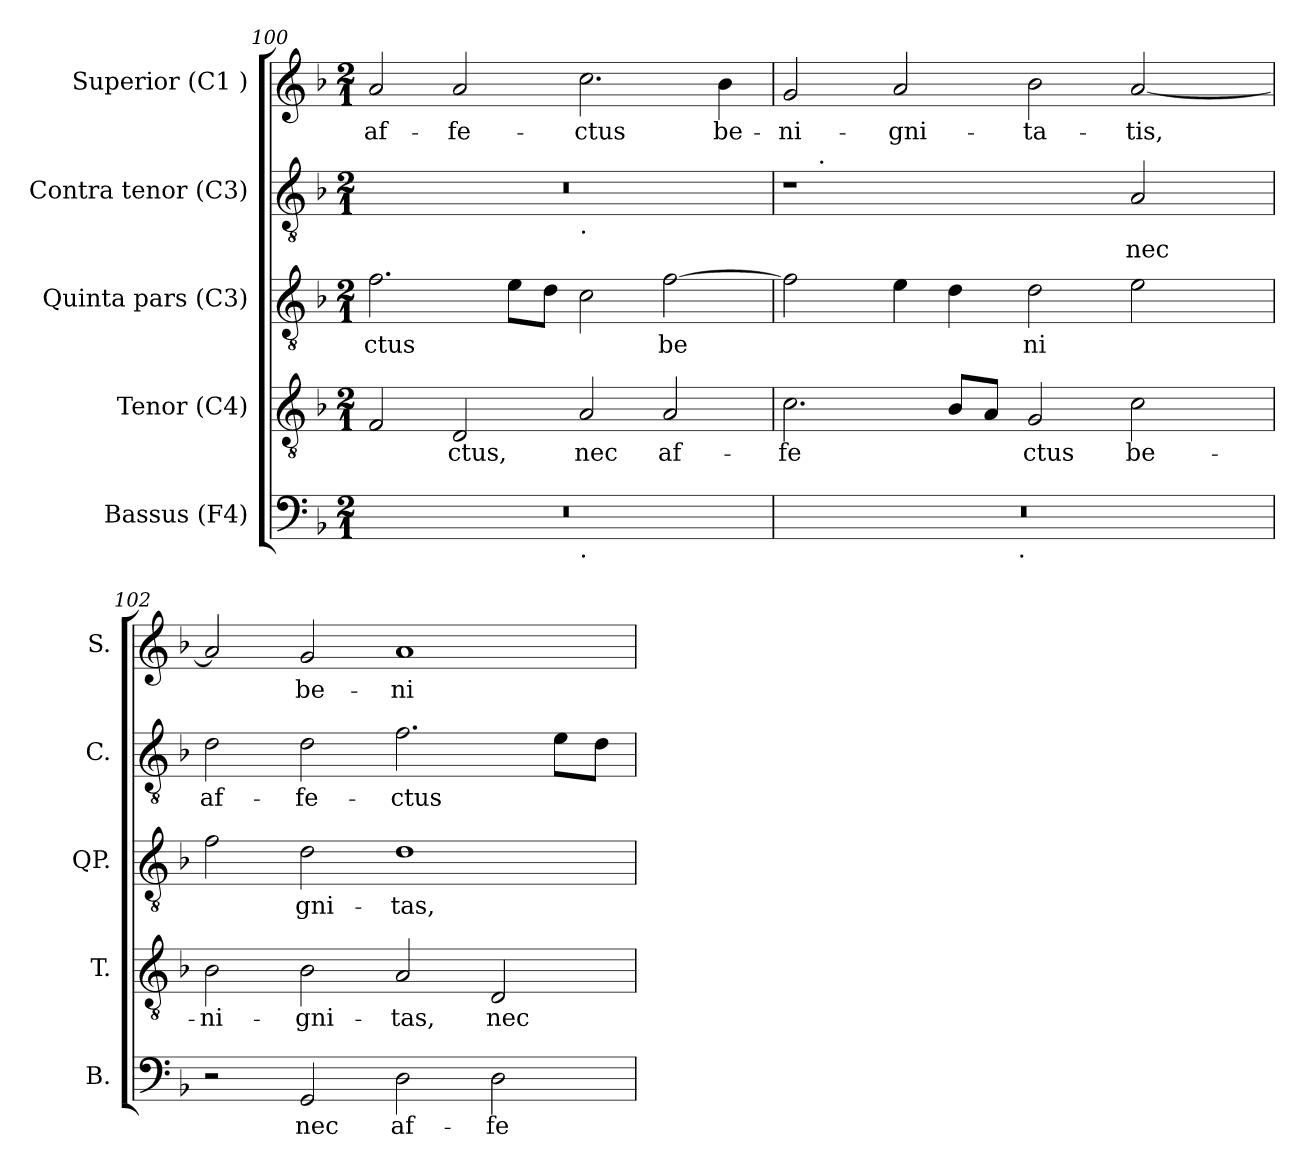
**kern	**text	**kern	**text	**kern	**text	**kern	**text	**kern	**text
*part5	*part5	*part4	*part4	*part3	*part3	*part2	*part2	*part1	*part1
*staff5	*staff5	*staff4	*staff4	*staff3	*staff3	*staff2	*staff2	*staff1	*staff1
*I"Bassus (F4)	*	*I"Tenor (C4)	*	*I"Quinta pars (C3)	*	*I"Contra tenor (C3)	*	*I"Superior (C1 )	*
*I'B.	*	*I'T.	*	*I'QP.	*	*I'C.	*	*I'S.	*
!!LO:PB:g=z
*clefF4	*	*clefGv2	*	*clefGv2	*	*clefGv2	*	*clefG2	*
*k[b-]	*	*k[b-]	*	*k[b-]	*	*k[b-]	*	*k[b-]	*
*F:	*	*F:	*	*F:	*	*F:	*	*F:	*
*M2/1	*	*M2/1	*	*M2/1	*	*M2/1	*	*M2/1	*
=100	=100	=100	=100	=100	=100	=100	=100	=100	=100
!	!	!	!LO:LY:b:rj	!	!LO:LY:b:cj	!	!	!	!LO:LY:b:rj
*^	*	*	*	*	*	*^	*	*	*
0r	1ryy	.	2F/	--	2.f\	-ctus	0r	1ryy	.	2a/	af-
!	!	!	!	!LO:LY:b:rj	!	!	!	!	!	!	!LO:LY:b:rj
.	.	.	2D/	-ctus,	.	.	.	.	.	2a/	-fe-
!	!	!	!	!	!	!LO:LY:b:cj	!	!	!	!	!
.	.	.	.	.	8e\L	.	.	.	.	.	.
!	!	!	!	!	!	!LO:LY:b:cj	!	!	!	!	!
.	.	.	.	.	8d\J	.	.	.	.	.	.
!	!	!	!	!	!	!	!	!LO:TX:b:t=.	!	!	!
!	!LO:TX:b:t=.	!	!	!	!	!	!	!	!	!	!
!	!	!	!	!LO:LY:b:rj	!	!LO:LY:b:cj	!	!	!	!	!LO:LY:b:rj
.	1ryy	.	2A/	nec	2c\	.	.	1ryy	.	2.cc\	-ctus
!	!	!	!	!LO:LY:b:rj	!	!LO:LY:b:cj	!	!	!	!	!
.	.	.	2A/	af-	[>2f\	be-	.	.	.	.	.
!	!	!	!	!	!	!	!	!	!	!	!LO:LY:b:rj
.	.	.	.	.	.	.	.	.	.	4b-\	be-
=101	=101	=101	=101	=101	=101	=101	=101	=101	=101	=101	=101
!	!	!	!	!LO:LY:b:rj	!	!LO:LY:b:cj	!	!	!	!	!LO:LY:b:rj
0r	2ryy	.	2.c\	-fe-	2f\]	--	1r	16ryy	.	2g/	-ni-
.	.	.	.	.	.	.	.	64ryy	.	.	.
!	!	!	!	!	!	!	!	!LO:TX:a:t=.	!	!	!
.	.	.	.	.	.	.	.	1ryy	.	.	.
!	!	!	!	!	!	!LO:LY:b:cj	!	!	!	!	!LO:LY:b:rj
.	4ryy	.	.	.	4e\	--	.	.	.	2a/	-gni-
!	!	!	!	!LO:LY:b:rj	!	!LO:LY:b:cj	!	!	!	!	!
.	8...ryy	.	8B-/L	--	4d\	--	.	.	.	.	.
!	!	!	!	!LO:LY:b:rj	!	!	!	!	!	!	!
.	.	.	8A/J	--	.	.	.	.	.	.	.
!	!LO:TX:b:t=.	!	!	!	!	!	!	!	!	!	!
.	1ryy	.	.	.	.	.	.	.	.	.	.
!	!	!	!	!LO:LY:b:rj	!	!LO:LY:b:cj	!	!	!	!	!LO:LY:b:rj
.	.	.	2G/	-ctus	2d\	-ni-	2ryy	.	.	2b-\	-ta-
.	.	.	.	.	.	.	.	2ryy	.	.	.
!	!	!	!	!LO:LY:b:rj	!	!LO:LY:b:cj	!	!	!LO:LY:b:rj	!	!LO:LY:b:rj
.	.	.	2c\	be-	2e\	--	2A/	.	nec	[<2a/	-tis,
.	.	.	.	.	.	.	.	4ryy	.	.	.
.	.	.	.	.	.	.	.	8ryy	.	.	.
.	.	.	.	.	.	.	.	32.ryy	.	.	.
.	64ryy	.	.	.	.	.	.	.	.	.	.
=102	=102	=102	=102	=102	=102	=102	=102	=102	=102	=102	=102
!	!	!	!	!LO:LY:b:rj	!	!LO:LY:b:cj	!	!	!LO:LY:b:rj	!	!LO:LY:b:rj
*v	*v	*	*	*	*	*	*v	*v	*	*	*
2r	.	2B-\	-ni-	2f\	--	2d\	af-	2a/]	.
!	!LO:LY:b:cj	!	!LO:LY:b:rj	!	!LO:LY:b:cj	!	!LO:LY:b:rj	!	!LO:LY:b:rj
2GG/	nec	2B-\	-gni-	2d\	-gni-	2d\	-fe-	2g/	be-
!	!LO:LY:b:cj	!	!LO:LY:b:rj	!	!LO:LY:b:cj	!	!LO:LY:b:rj	!	!LO:LY:b:rj
2D\	af-	2A/	-tas,	1d	-tas,	2.f\	-ctus	1a	-ni-
!	!LO:LY:b:cj	!	!LO:LY:b:rj	!	!	!	!	!	!
2D\	-fe-	2D/	nec	.	.	.	.	.	.
!	!	!	!	!	!	!	!LO:LY:b:rj	!	!
.	.	.	.	.	.	8e\L	.	.	.
!	!	!	!	!	!	!	!LO:LY:b:rj	!	!
.	.	.	.	.	.	8d\J	.	.	.
=	=	=	=	=	=	=	=	=	=
*-	*-	*-	*-	*-	*-	*-	*-	*-	*-
